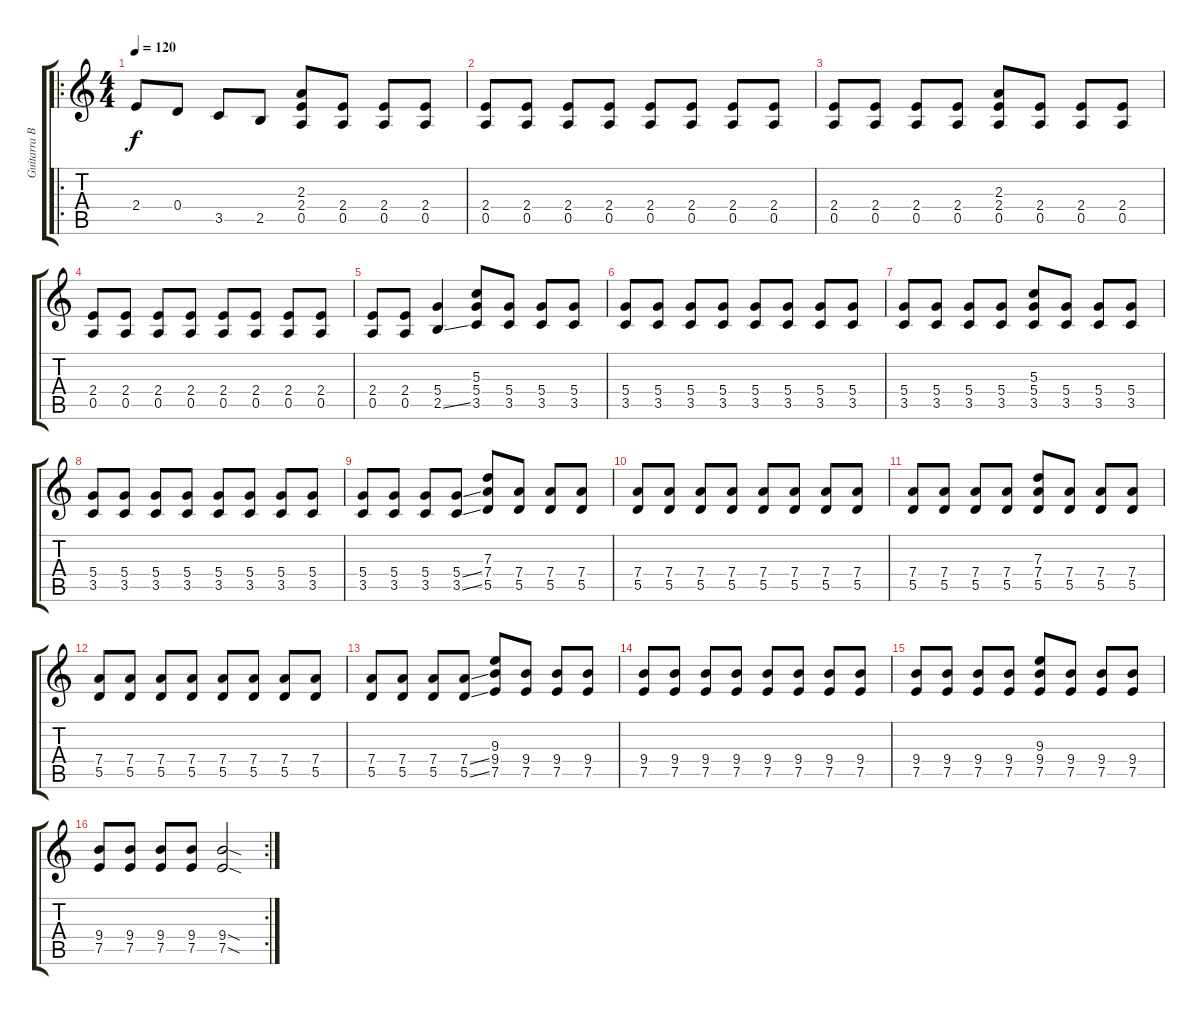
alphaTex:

\track ("Guitarra Base" "Guitarra B") {instrument acousticguitarnylon}
\staff {score tabs}
\tuning (E4 B3 G3 D3 A2 E2) {hide}
\ro
\ts (4 4)
\tempo 120
\clef g2
\ks c
2.4.8{dy f} 0.4.8 3.5.8 2.5.8 (2.3 2.4 0.5).8 (2.4 0.5).8 (2.4 0.5).8 (2.4 0.5).8 |
(2.4 0.5).8 (2.4 0.5).8 (2.4 0.5).8 (2.4 0.5).8 (2.4 0.5).8 (2.4 0.5).8 (2.4 0.5).8 (2.4 0.5).8 |
(2.4 0.5).8 (2.4 0.5).8 (2.4 0.5).8 (2.4 0.5).8 (2.3 2.4 0.5).8 (2.4 0.5).8 (2.4 0.5).8 (2.4 0.5).8 |
(2.4 0.5).8 (2.4 0.5).8 (2.4 0.5).8 (2.4 0.5).8 (2.4 0.5).8 (2.4 0.5).8 (2.4 0.5).8 (2.4 0.5).8 |
(2.4 0.5).8 (2.4 0.5).8 (5.4 2.5{ss}).4 (5.3 5.4 3.5).8 (5.4 3.5).8 (5.4 3.5).8 (5.4 3.5).8 |
(5.4 3.5).8 (5.4 3.5).8 (5.4 3.5).8 (5.4 3.5).8 (5.4 3.5).8 (5.4 3.5).8 (5.4 3.5).8 (5.4 3.5).8 |
(5.4 3.5).8 (5.4 3.5).8 (5.4 3.5).8 (5.4 3.5).8 (5.3 5.4 3.5).8 (5.4 3.5).8 (5.4 3.5).8 (5.4 3.5).8 |
(5.4 3.5).8 (5.4 3.5).8 (5.4 3.5).8 (5.4 3.5).8 (5.4 3.5).8 (5.4 3.5).8 (5.4 3.5).8 (5.4 3.5).8 |
(5.4 3.5).8 (5.4 3.5).8 (5.4 3.5).8 (5.4{ss} 3.5{ss}).8 (7.3 7.4 5.5).8 (7.4 5.5).8 (7.4 5.5).8 (7.4 5.5).8 |
(7.4 5.5).8 (7.4 5.5).8 (7.4 5.5).8 (7.4 5.5).8 (7.4 5.5).8 (7.4 5.5).8 (7.4 5.5).8 (7.4 5.5).8 |
(7.4 5.5).8 (7.4 5.5).8 (7.4 5.5).8 (7.4 5.5).8 (7.3 7.4 5.5).8 (7.4 5.5).8 (7.4 5.5).8 (7.4 5.5).8 |
(7.4 5.5).8 (7.4 5.5).8 (7.4 5.5).8 (7.4 5.5).8 (7.4 5.5).8 (7.4 5.5).8 (7.4 5.5).8 (7.4 5.5).8 |
(7.4 5.5).8 (7.4 5.5).8 (7.4 5.5).8 (7.4{ss} 5.5{ss}).8 (9.3 9.4 7.5).8 (9.4 7.5).8 (9.4 7.5).8 (9.4 7.5).8 |
(9.4 7.5).8 (9.4 7.5).8 (9.4 7.5).8 (9.4 7.5).8 (9.4 7.5).8 (9.4 7.5).8 (9.4 7.5).8 (9.4 7.5).8 |
(9.4 7.5).8 (9.4 7.5).8 (9.4 7.5).8 (9.4 7.5).8 (9.3 9.4 7.5).8 (9.4 7.5).8 (9.4 7.5).8 (9.4 7.5).8 |
\rc 2
(9.4 7.5).8 (9.4 7.5).8 (9.4 7.5).8 (9.4 7.5).8 (9.4{sod} 7.5{sod}).2
